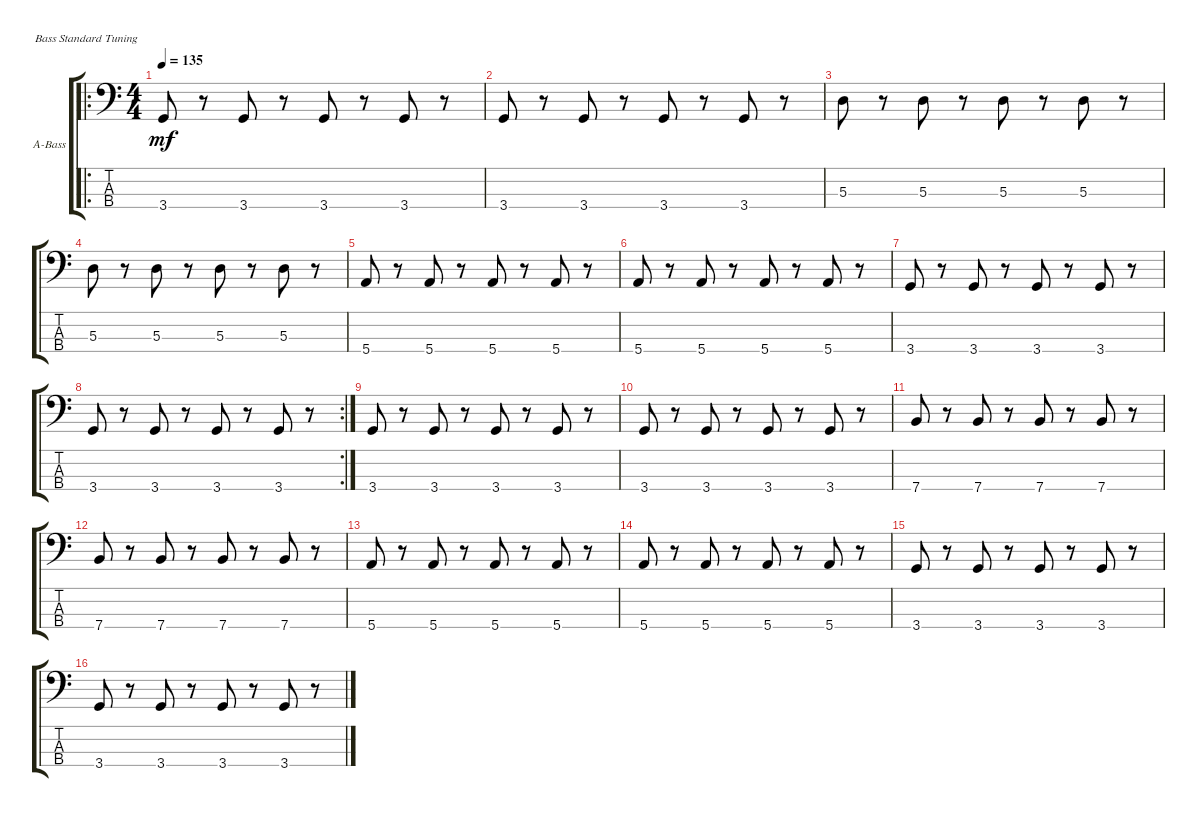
\defaultSystemsLayout 4
\bracketExtendMode groupsimilarinstruments
\firstSystemTrackNameOrientation horizontal
\otherSystemsTrackNameOrientation horizontal
\track ("Acoustic Bass" "A-Bass") {instrument acousticbass}
\staff {score tabs}
\tuning (G2 D2 A1 E1)
\ro
\ts (4 4)
\tempo 135
\clef f4
\scale
0.322751
\ks c
3.4.8{dy mf} r.8 3.4.8 r.8 3.4.8 r.8 3.4.8 r.8 |
\scale
0.333333 3.4.8 r.8 3.4.8 r.8 3.4.8 r.8 3.4.8 r.8 |
\scale
0.333333 5.3.8 r.8 5.3.8 r.8 5.3.8 r.8 5.3.8 r.8 |
\scale
0.333333 5.3.8 r.8 5.3.8 r.8 5.3.8 r.8 5.3.8 r.8 |
\scale
0.333333 5.4.8 r.8 5.4.8 r.8 5.4.8 r.8 5.4.8 r.8 |
\scale
0.333333 5.4.8 r.8 5.4.8 r.8 5.4.8 r.8 5.4.8 r.8 |
\scale
0.333333 3.4.8 r.8 3.4.8 r.8 3.4.8 r.8 3.4.8 r.8 |
\rc 2
3.4.8 r.8 3.4.8 r.8 3.4.8 r.8 3.4.8 r.8 |
3.4.8 r.8 3.4.8 r.8 3.4.8 r.8 3.4.8 r.8 |
3.4.8 r.8 3.4.8 r.8 3.4.8 r.8 3.4.8 r.8 |
7.4.8 r.8 7.4.8 r.8 7.4.8 r.8 7.4.8 r.8 |
7.4.8 r.8 7.4.8 r.8 7.4.8 r.8 7.4.8 r.8 |
5.4.8 r.8 5.4.8 r.8 5.4.8 r.8 5.4.8 r.8 |
5.4.8 r.8 5.4.8 r.8 5.4.8 r.8 5.4.8 r.8 |
3.4.8 r.8 3.4.8 r.8 3.4.8 r.8 3.4.8 r.8 |
3.4.8 r.8 3.4.8 r.8 3.4.8 r.8 3.4.8 r.8
